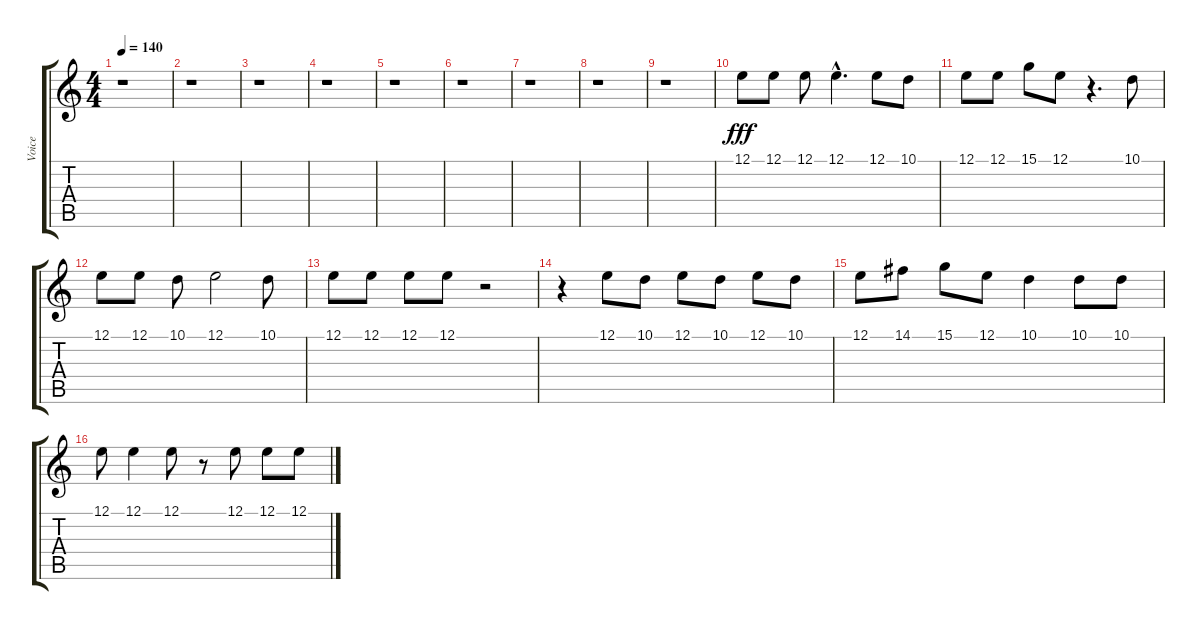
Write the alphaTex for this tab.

\track ("Voice" "Voice") {instrument lead8bassandlead}
\staff {score tabs}
\tuning (E4 B3 G3 D3 A2 E2) {hide}
\ts (4 4)
\tempo 140
\clef g2
\ks c
r.1{dy fff} |
r.1 |
r.1 |
r.1 |
r.1 |
r.1 |
r.1 |
r.1 |
r.1 |
12.1.8 12.1.8 12.1.8 12.1{hac}.4{d} 12.1.8 10.1.8 |
12.1.8 12.1.8 15.1.8 12.1.8 r.4{d} 10.1.8 |
12.1.8 12.1.8 10.1.8 12.1.2 10.1.8 |
12.1.8 12.1.8 12.1.8 12.1.8 r.2 |
r.4 12.1.8 10.1.8 12.1.8 10.1.8 12.1.8 10.1.8 |
12.1.8 14.1.8 15.1.8 12.1.8 10.1.4 10.1.8 10.1.8 |
12.1.8 12.1.4 12.1.8 r.8 12.1.8 12.1.8 12.1.8
